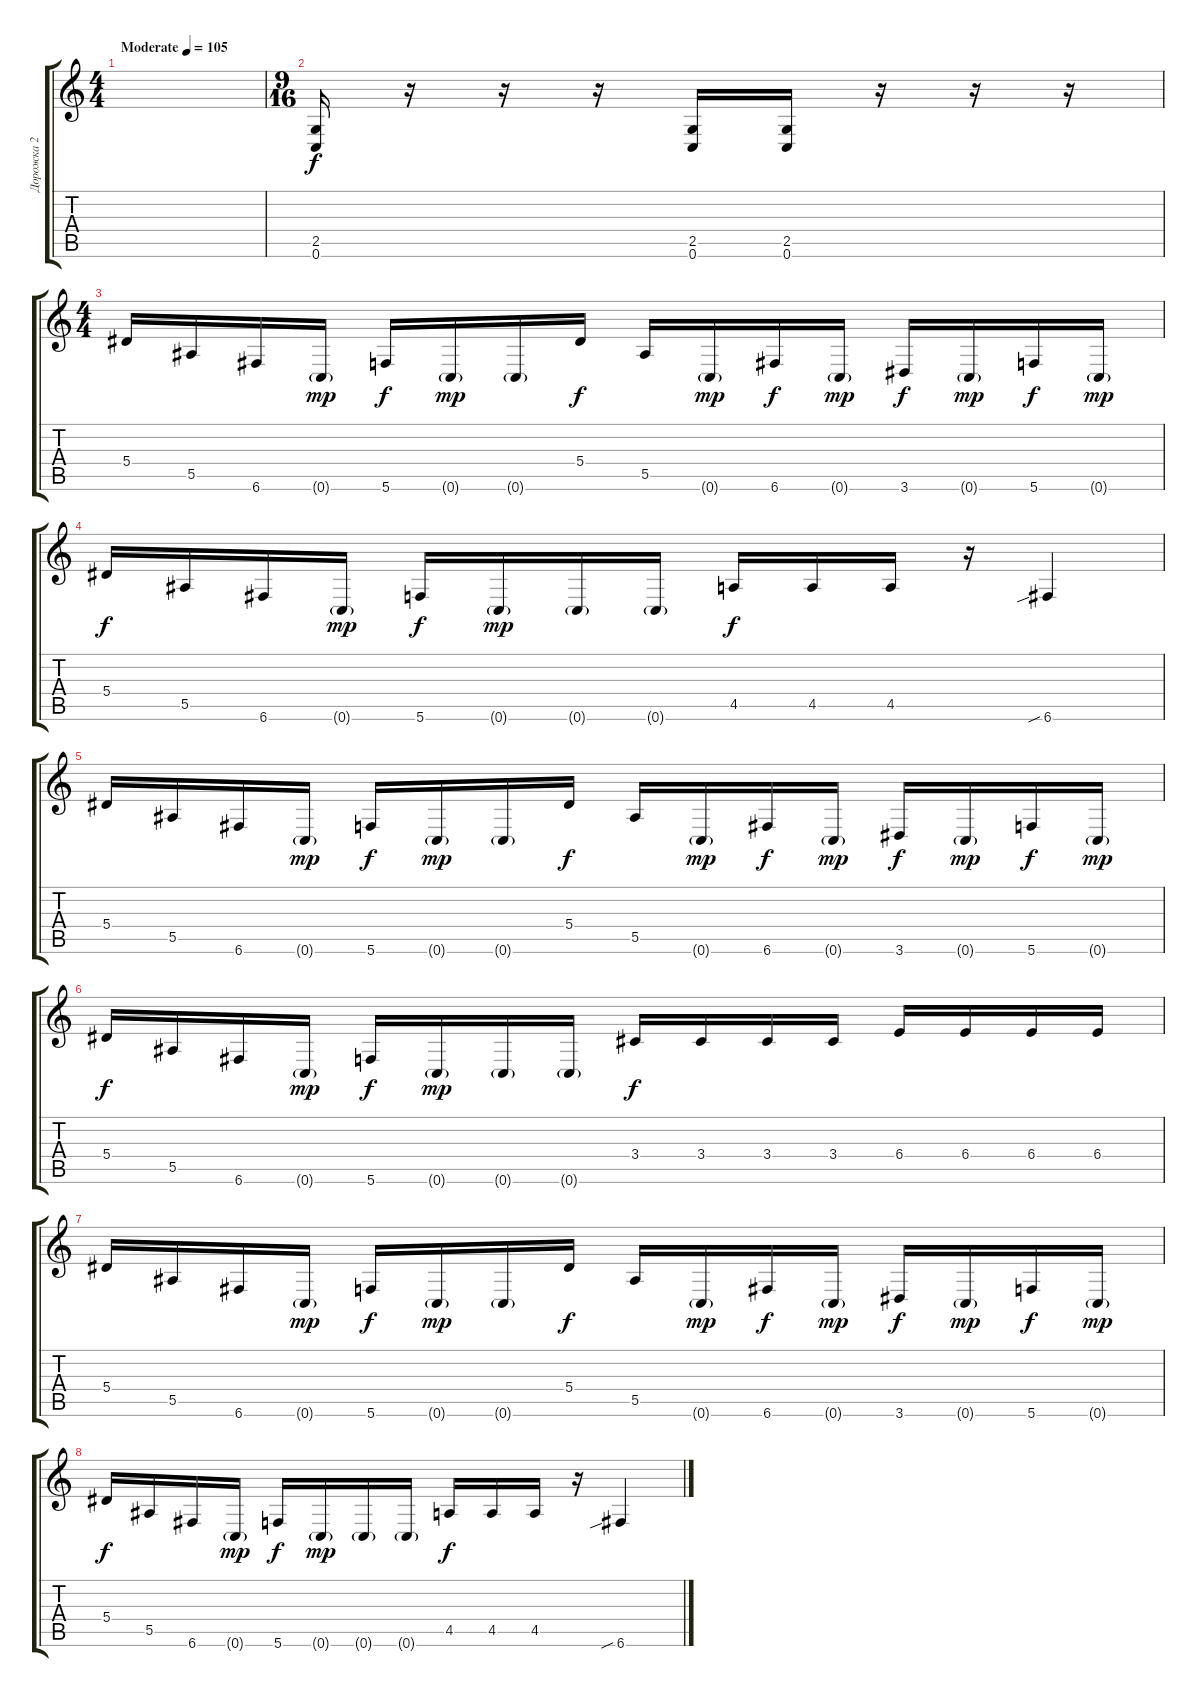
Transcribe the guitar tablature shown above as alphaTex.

\track ("Дорожка 2" "Дорожка 2") {instrument distortionguitar}
\staff {score tabs}
\tuning (C4 G3 Eb3 Bb2 F2 C2) {hide}
\ts (4 4)
\tempo (105 "Moderate")
\clef g2
\ks c
|
\ts (9 16)
(2.5 0.6).16 r.16 r.16 r.16 (2.5 0.6).16 (2.5 0.6).16 r.16 r.16 r.16 |
\ts (4 4)
5.4.16 5.5.16 6.6.16 0.6{g}.16{dy mp} 5.6.16{dy f} 0.6{g}.16{dy mp} 0.6{g}.16 5.4.16{dy f} 5.5.16 0.6{g}.16{dy mp} 6.6.16{dy f} 0.6{g}.16{dy mp} 3.6.16{dy f} 0.6{g}.16{dy mp} 5.6.16{dy f} 0.6{g}.16{dy mp} |
5.4.16{dy f} 5.5.16 6.6.16 0.6{g}.16{dy mp} 5.6.16{dy f} 0.6{g}.16{dy mp} 0.6{g}.16 0.6{g}.16 4.5.16{dy f} 4.5.16 4.5.16 r.16 6.6{sib}.4 |
5.4.16 5.5.16 6.6.16 0.6{g}.16{dy mp} 5.6.16{dy f} 0.6{g}.16{dy mp} 0.6{g}.16 5.4.16{dy f} 5.5.16 0.6{g}.16{dy mp} 6.6.16{dy f} 0.6{g}.16{dy mp} 3.6.16{dy f} 0.6{g}.16{dy mp} 5.6.16{dy f} 0.6{g}.16{dy mp} |
5.4.16{dy f} 5.5.16 6.6.16 0.6{g}.16{dy mp} 5.6.16{dy f} 0.6{g}.16{dy mp} 0.6{g}.16 0.6{g}.16 3.4.16{dy f} 3.4.16 3.4.16 3.4.16 6.4.16 6.4.16 6.4.16 6.4.16 |
5.4.16 5.5.16 6.6.16 0.6{g}.16{dy mp} 5.6.16{dy f} 0.6{g}.16{dy mp} 0.6{g}.16 5.4.16{dy f} 5.5.16 0.6{g}.16{dy mp} 6.6.16{dy f} 0.6{g}.16{dy mp} 3.6.16{dy f} 0.6{g}.16{dy mp} 5.6.16{dy f} 0.6{g}.16{dy mp} |
5.4.16{dy f} 5.5.16 6.6.16 0.6{g}.16{dy mp} 5.6.16{dy f} 0.6{g}.16{dy mp} 0.6{g}.16 0.6{g}.16 4.5.16{dy f} 4.5.16 4.5.16 r.16 6.6{sib}.4
